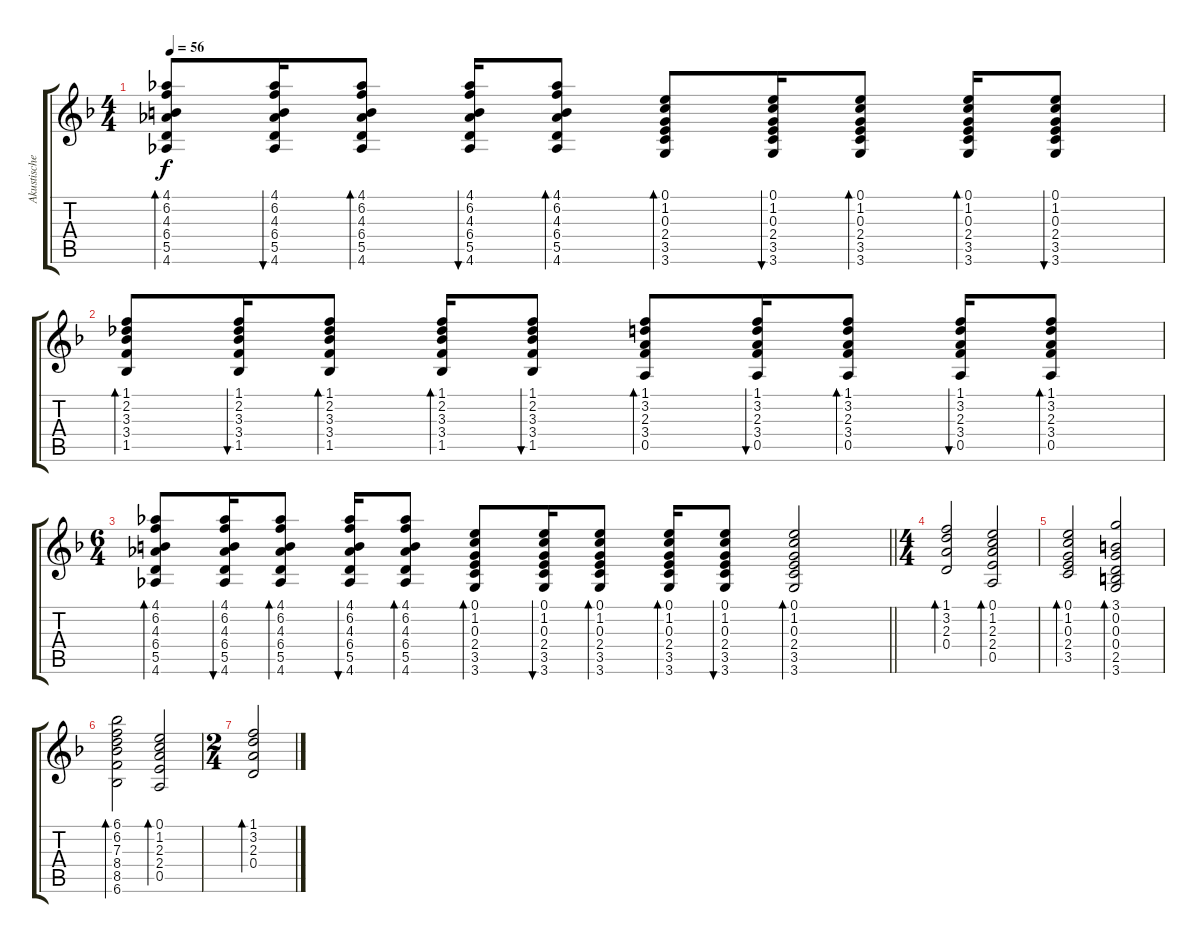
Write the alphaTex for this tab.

\track ("Akustische Gitarre (Nylonstrümpfe)" "Akustische") {instrument acousticguitarnylon}
\staff {score tabs}
\tuning (E4 B3 G3 D3 A2 E2) {hide}
\ts (4 4)
\tempo 56
\clef g2
\ks f
(4.1 6.2 4.3 6.4 5.5 4.6).8{bd 30 dy f} (4.1 6.2 4.3 6.4 5.5 4.6).16{bu 30} (4.1 6.2 4.3 6.4 5.5 4.6).8{bd 30} (4.1 6.2 4.3 6.4 5.5 4.6).16{bu 30} (4.1 6.2 4.3 6.4 5.5 4.6).8{bd 30} (0.1 1.2 0.3 2.4 3.5 3.6).8{bd 30} (0.1 1.2 0.3 2.4 3.5 3.6).16{bu 30} (0.1 1.2 0.3 2.4 3.5 3.6).8{bd 30} (0.1 1.2 0.3 2.4 3.5 3.6).16{bd 30} (0.1 1.2 0.3 2.4 3.5 3.6).8{bu 30} |
(1.1 2.2 3.3 3.4 1.5).8{bd 30} (1.1 2.2 3.3 3.4 1.5).16{bu 30} (1.1 2.2 3.3 3.4 1.5).8{bd 30} (1.1 2.2 3.3 3.4 1.5).16{bd 30} (1.1 2.2 3.3 3.4 1.5).8{bu 30} (1.1 3.2 2.3 3.4 0.5).8{bd 30} (1.1 3.2 2.3 3.4 0.5).16{bu 30} (1.1 3.2 2.3 3.4 0.5).8{bd 30} (1.1 3.2 2.3 3.4 0.5).16{bu 30} (1.1 3.2 2.3 3.4 0.5).8{bd 30} |
\ts (6 4)
\barLineRight lightlight
(4.1 6.2 4.3 6.4 5.5 4.6).8{bd 30} (4.1 6.2 4.3 6.4 5.5 4.6).16{bu 30} (4.1 6.2 4.3 6.4 5.5 4.6).8{bd 30} (4.1 6.2 4.3 6.4 5.5 4.6).16{bu 30} (4.1 6.2 4.3 6.4 5.5 4.6).8{bd 30} (0.1 1.2 0.3 2.4 3.5 3.6).8{bd 30} (0.1 1.2 0.3 2.4 3.5 3.6).16{bu 30} (0.1 1.2 0.3 2.4 3.5 3.6).8{bd 30} (0.1 1.2 0.3 2.4 3.5 3.6).16{bd 30} (0.1 1.2 0.3 2.4 3.5 3.6).8{bu 30} (0.1 1.2 0.3 2.4 3.5 3.6).2{bd 30} |
\ts (4 4)
(1.1 3.2 2.3 0.4).2{bd 30} (0.1 1.2 2.3 2.4 0.5).2{bd 30} |
(0.1 1.2 0.3 2.4 3.5).2{bd 30} (3.1 0.2 0.3 0.4 2.5 3.6).2{bd 30} |
(6.1 6.2 7.3 8.4 8.5 6.6).2{bd 30} (0.1 1.2 2.3 2.4 0.5).2{bd 30} |
\ts (2 4)
(1.1 3.2 2.3 0.4).2{bd 30}
